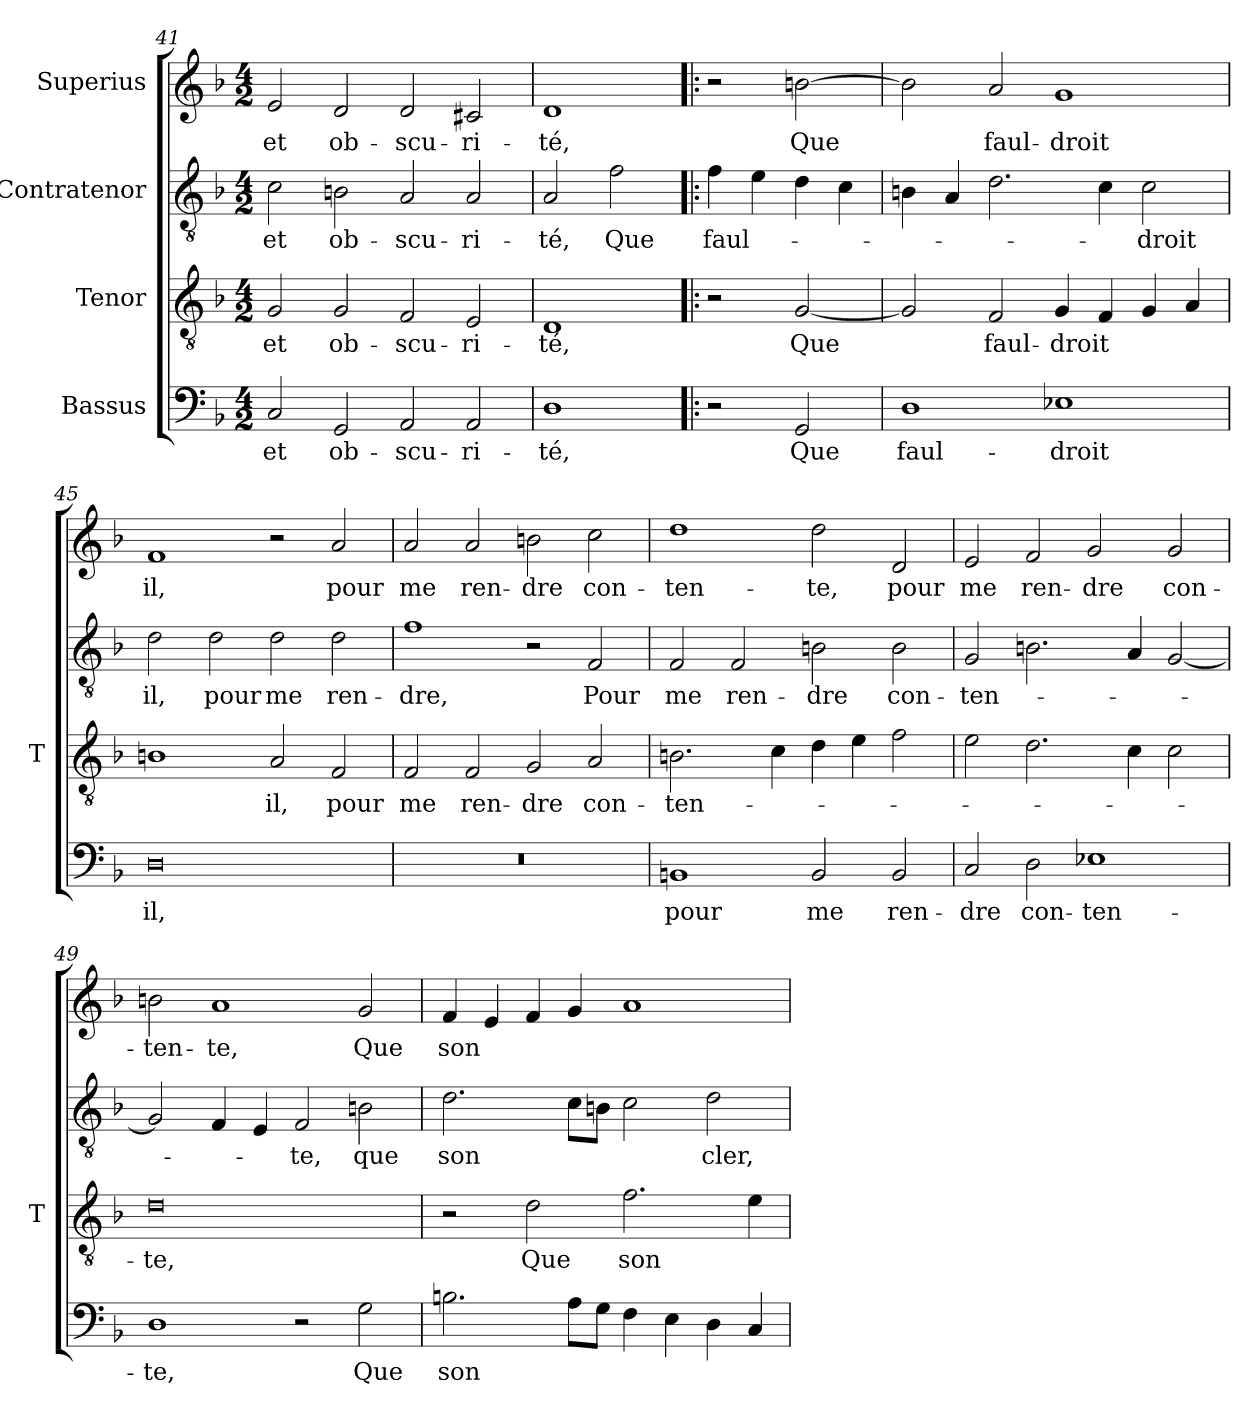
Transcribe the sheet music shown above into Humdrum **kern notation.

**kern	**text	**kern	**text	**kern	**text	**kern	**text
*part4	*part4	*part3	*part3	*part2	*part2	*part1	*part1
*staff4	*staff4	*staff3	*staff3	*staff2	*staff2	*staff1	*staff1
*I"Bassus	*	*I"Tenor	*	*I"Contratenor	*	*I"Superius	*
*	*	*I'T	*	*	*	*	*
*clefF4	*	*clefGv2	*	*clefGv2	*	*clefG2	*
*k[b-]	*	*k[b-]	*	*k[b-]	*	*k[b-]	*
*M4/2	*	*M4/2	*	*M4/2	*	*M4/2	*
=41	=41	=41	=41	=41	=41	=41	=41
2C	-et	2G	-et	2c	-et	2e	-et
2GG	ob-	2G	ob-	2Bn	ob-	2d	ob-
2AA	scu-	2F	scu-	2A	scu-	2d	scu-
2AA	ri-	2E	ri-	2A	ri-	2c#X	ri-
=42	=42	=42	=42	=42	=42	=42	=42
1D	-té,	1D	-té,	2A	-té,	1d	-té,
.	.	.	.	2f	-Que	.	.
=43!|:	=43!|:	=43!|:	=43!|:	=43!|:	=43!|:	=43!|:	=43!|:
2r	.	2r	.	4f	faul-	2r	.
.	.	.	.	4e	.	.	.
2GG	-Que	[2G	-Que	4d	.	[2b	-Que
.	.	.	.	4c	.	.	.
=44	=44	=44	=44	=44	=44	=44	=44
1D	faul-	2G]	.	4Bn	.	2b]	.
.	.	.	.	4A	.	.	.
.	.	2F	faul-	2.d	.	2a	faul-
1E-X	-droit	4G	-droit	.	.	1g	-droit
.	.	4F	.	4c	.	.	.
.	.	4G	.	2c	-droit	.	.
.	.	4A	.	.	.	.	.
=45	=45	=45	=45	=45	=45	=45	=45
0D	-il,	1Bn	.	2d	-il,	1f	-il,
.	.	.	.	2d	-pour	.	.
.	.	2A	-il,	2d	-me	2r	.
.	.	2F	-pour	2d	ren-	2a	-pour
=46	=46	=46	=46	=46	=46	=46	=46
0r	.	2F	-me	1f	-dre,	2a	-me
.	.	2F	ren-	.	.	2a	ren-
.	.	2G	-dre	2r	.	2b	-dre
.	.	2A	con-	2F	-Pour	2cc	con-
=47	=47	=47	=47	=47	=47	=47	=47
1BB	-pour	2.Bn	ten-	2F	-me	1dd	ten-
.	.	.	.	2F	ren-	.	.
.	.	4c	.	.	.	.	.
2BB	-me	4d	.	2Bn	-dre	2dd	-te,
.	.	4e	.	.	.	.	.
2BB	ren-	2f	.	2B	con-	2d	-pour
=48	=48	=48	=48	=48	=48	=48	=48
2C	-dre	2e	.	2G	ten-	2e	-me
2D	con-	2.d	.	2.Bn	.	2f	ren-
1E-X	ten-	.	.	.	.	2g	-dre
.	.	4c	.	4A	.	.	.
.	.	2c	.	[2G	.	2g	con-
=49	=49	=49	=49	=49	=49	=49	=49
1D	-te,	0d	-te,	2G]	.	2b	ten-
.	.	.	.	4F	.	1a	-te,
.	.	.	.	4E	.	.	.
2r	.	.	.	2F	-te,	.	.
2G	-Que	.	.	2Bn	-que	2g	-Que
=50	=50	=50	=50	=50	=50	=50	=50
2.B	-son	2r	.	2.d	-son	4f	-son
.	.	.	.	.	.	4e	.
.	.	2d	-Que	.	.	4f	.
8AL	.	.	.	8cL	.	4g	.
8GJ	.	.	.	8BnJ	.	.	.
4F	.	2.f	-son	2c	.	1a	.
4E	.	.	.	.	.	.	.
4D	.	.	.	2d	-cler,	.	.
4C	.	4e	.	.	.	.	.
=	=	=	=	=	=	=	=
*-	*-	*-	*-	*-	*-	*-	*-
